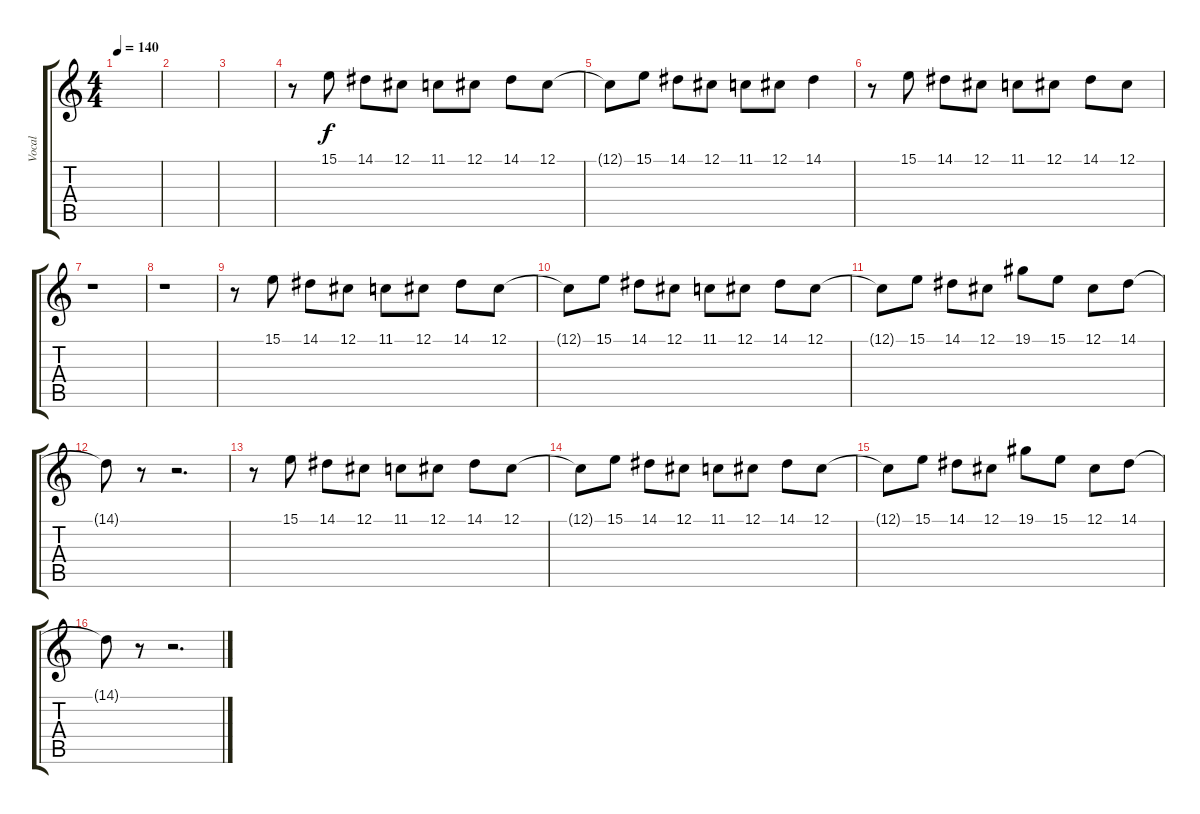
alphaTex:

\track ("Vocal" "Vocal") {instrument brasssection}
\staff {score tabs}
\tuning (Db4 Ab3 E3 B2 Gb2 Db2) {hide}
\ts (4 4)
\tempo 140
\clef g2
\ks c
|
|
|
r.8 15.1.8 14.1.8 12.1.8 11.1.8 12.1.8 14.1.8 12.1.8 |
12.1{t}.8 15.1.8 14.1.8 12.1.8 11.1.8 12.1.8 14.1.4 |
r.8 15.1.8 14.1.8 12.1.8 11.1.8 12.1.8 14.1.8 12.1.8 |
r.1 |
r.1 |
r.8 15.1.8 14.1.8 12.1.8 11.1.8 12.1.8 14.1.8 12.1.8 |
12.1{t}.8 15.1.8 14.1.8 12.1.8 11.1.8 12.1.8 14.1.8 12.1.8 |
12.1{t}.8 15.1.8 14.1.8 12.1.8 19.1.8 15.1.8 12.1.8 14.1.8 |
14.1{t}.8 r.8 r.2{d} |
r.8 15.1.8 14.1.8 12.1.8 11.1.8 12.1.8 14.1.8 12.1.8 |
12.1{t}.8 15.1.8 14.1.8 12.1.8 11.1.8 12.1.8 14.1.8 12.1.8 |
12.1{t}.8 15.1.8 14.1.8 12.1.8 19.1.8 15.1.8 12.1.8 14.1.8 |
14.1{t}.8 r.8 r.2{d}
